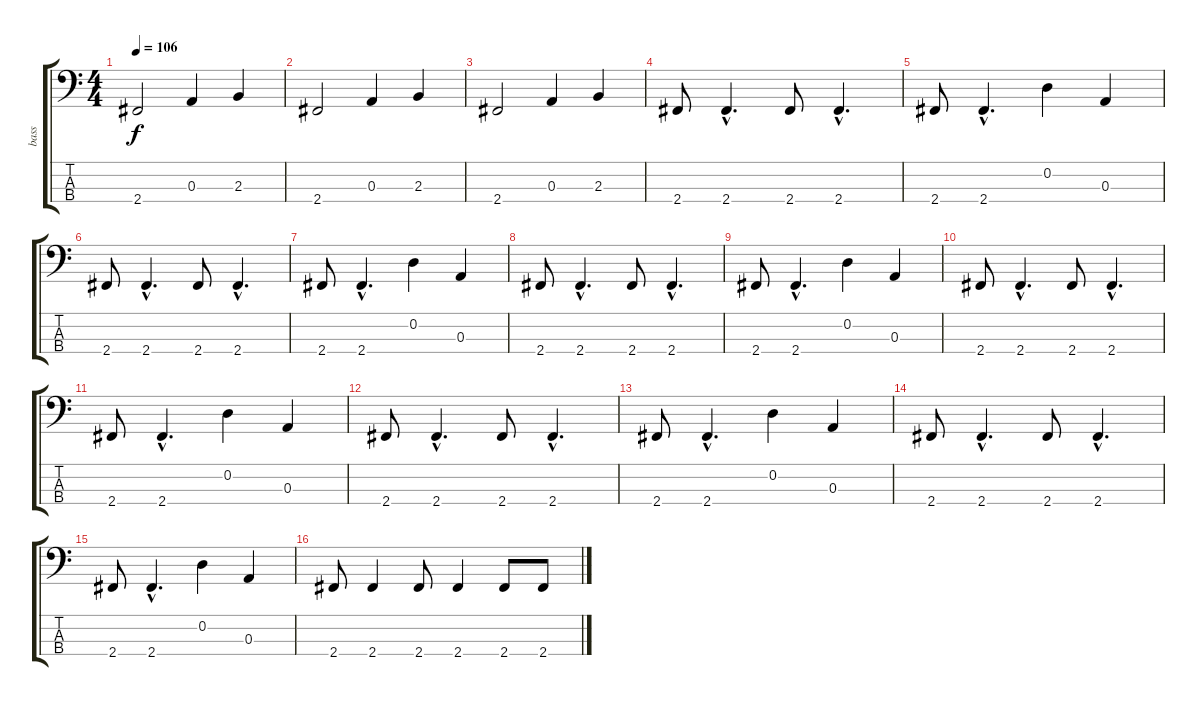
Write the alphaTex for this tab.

\track ("bass" "bass") {instrument electricbassfinger}
\staff {score tabs}
\tuning (G2 D2 A1 E1) {hide}
\ts (4 4)
\tempo 106
\clef f4
\ks c
2.4.2{dy f} 0.3.4 2.3.4 |
2.4.2 0.3.4 2.3.4 |
2.4.2 0.3.4 2.3.4 |
2.4.8 2.4{hac}.4{d} 2.4.8 2.4{hac}.4{d} |
2.4.8 2.4{hac}.4{d} 0.2.4 0.3.4 |
2.4.8 2.4{hac}.4{d} 2.4.8 2.4{hac}.4{d} |
2.4.8 2.4{hac}.4{d} 0.2.4 0.3.4 |
2.4.8 2.4{hac}.4{d} 2.4.8 2.4{hac}.4{d} |
2.4.8 2.4{hac}.4{d} 0.2.4 0.3.4 |
2.4.8 2.4{hac}.4{d} 2.4.8 2.4{hac}.4{d} |
2.4.8 2.4{hac}.4{d} 0.2.4 0.3.4 |
2.4.8 2.4{hac}.4{d} 2.4.8 2.4{hac}.4{d} |
2.4.8 2.4{hac}.4{d} 0.2.4 0.3.4 |
2.4.8 2.4{hac}.4{d} 2.4.8 2.4{hac}.4{d} |
2.4.8 2.4{hac}.4{d} 0.2.4 0.3.4 |
2.4.8 2.4.4 2.4.8 2.4.4 2.4.8 2.4.8
